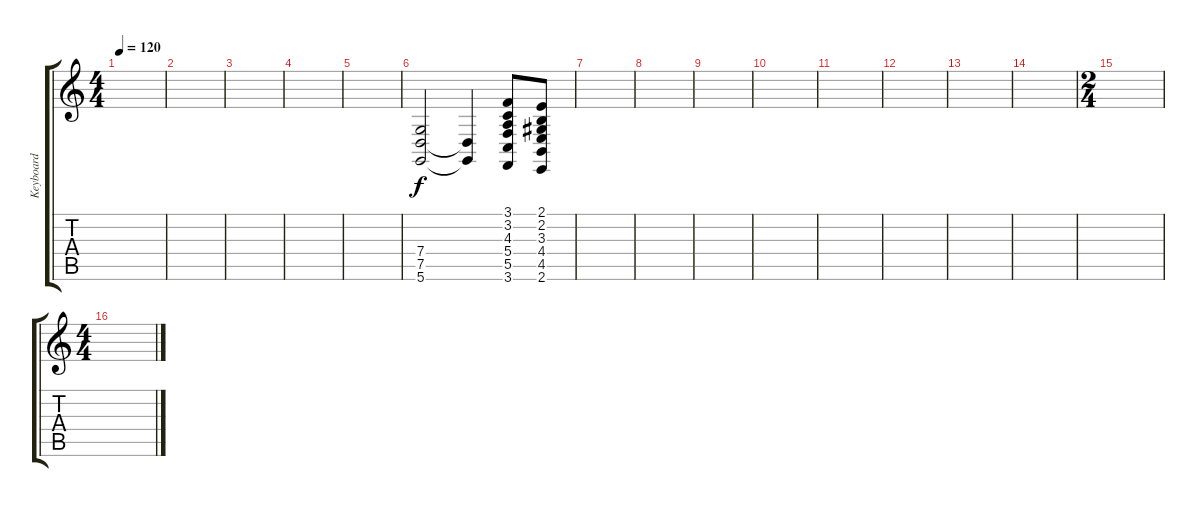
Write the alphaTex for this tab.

\track ("Keyboard" "Keyboard") {instrument stringensemble1}
\staff {score tabs}
\tuning (D4 A3 F3 C3 G2 D2) {hide}
\ts (4 4)
\tempo 120
\clef g2
\ks c
|
|
|
|
|
(7.4 7.5 5.6).2 (7.5{t} 5.6{t}).4 (3.1 3.2 4.3 5.4 5.5 3.6).8 (2.1 2.2 3.3 4.4 4.5 2.6).8 |
|
|
|
|
|
|
|
|
\ts (2 4)
|
\ts (4 4)
